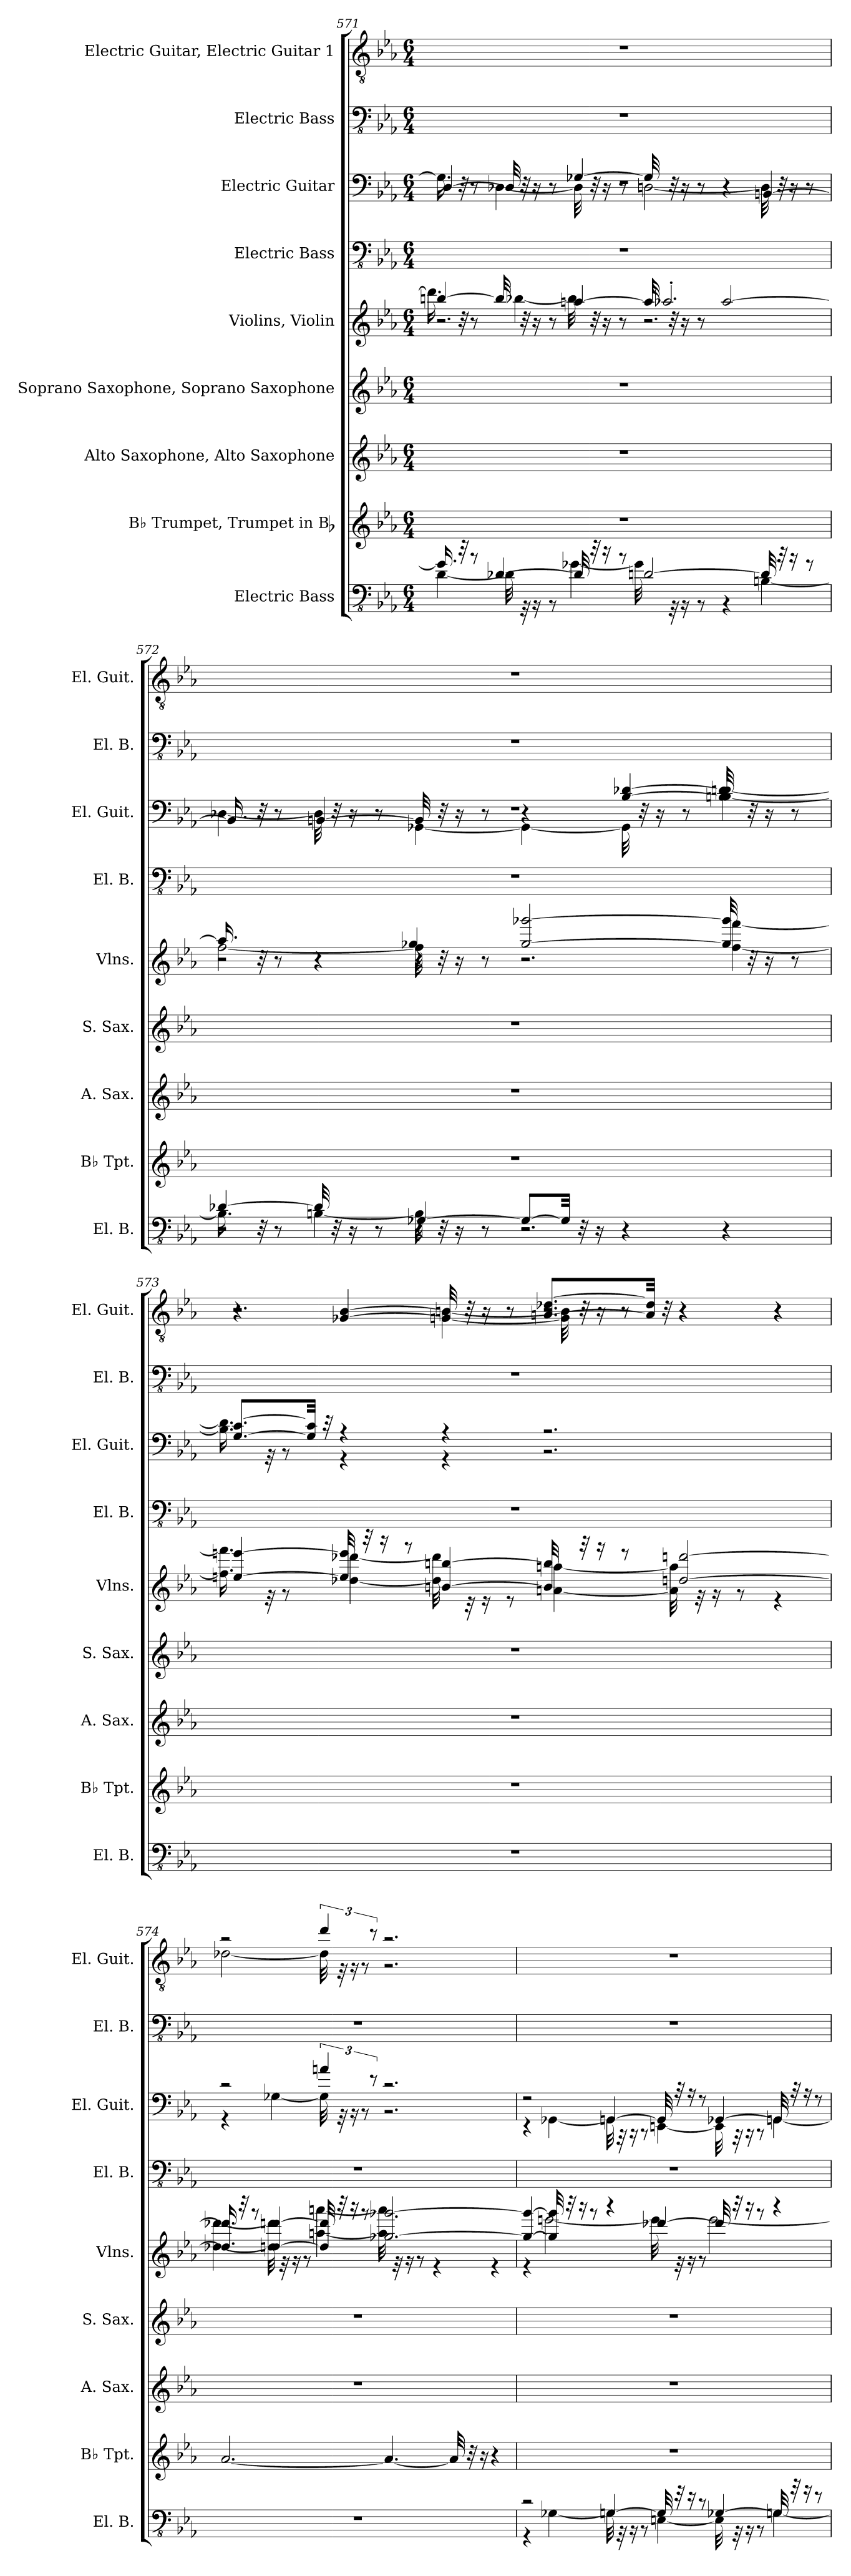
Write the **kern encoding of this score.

**kern	**kern	**kern	**kern	**kern	**kern	**kern	**kern	**kern
*part9	*part8	*part7	*part6	*part5	*part4	*part3	*part2	*part1
*staff9	*staff8	*staff7	*staff6	*staff5	*staff4	*staff3	*staff2	*staff1
*I"Electric Bass	*I"B♭ Trumpet, Trumpet in Bb	*I"Alto Saxophone, Alto Saxophone	*I"Soprano Saxophone, Soprano Saxophone	*I"Violins, Violin	*I"Electric Bass	*I"Electric Guitar	*I"Electric Bass	*I"Electric Guitar, Electric Guitar 1
*I'El. B.	*I'B♭ Tpt.	*I'A. Sax.	*I'S. Sax.	*I'Vlns.	*I'El. B.	*I'El. Guit.	*I'El. B.	*I'El. Guit.
!!LO:PB:g=z
*clefFv4	*clefG2	*clefG2	*clefG2	*clefG2	*clefFv4	*clefF4	*clefFv4	*clefGv2
*	*ITrd1c2	*ITrd5c9	*ITrd1c2	*	*	*	*	*
*k[b-e-a-]	*k[b-e-a-d-g-]	*k[b-e-a-d-g-c-]	*k[b-e-a-d-g-]	*k[b-e-a-]	*k[b-e-a-]	*k[b-e-a-]	*k[b-e-a-]	*k[b-e-a-]
*M6/4	*M6/4	*M6/4	*M6/4	*M6/4	*M6/4	*M6/4	*M6/4	*M6/4
=571	=571	=571	=571	=571	=571	=571	=571	=571
*^	*	*	*	*^	*	*^	*	*
*	*	*	*	*	*	*^	*	*	*^	*	*
16.G-/]	[4D\	1.r	1.r	1.r	[4bbn/	16.ddd\]	2.r	1.r	1.r	16.G-\]	[4D/	1.r	1.r
32r	.	.	.	.	.	32r	.	.	.	32r	.	.	.
8r	.	.	.	.	.	8r	.	.	.	8r	.	.	.
[4D-X/	32D\]	.	.	.	32bb/]	[4bb-X\	.	.	.	[4D-X\	32D/]	.	.
.	32r	.	.	.	32r	.	.	.	.	.	32r	.	.
.	16r	.	.	.	16r	.	.	.	.	.	16r	.	.
.	8r	.	.	.	8r	.	.	.	.	.	8r	.	.
32D-/]	[4G-X\	.	.	.	[4aan/	32bb-\]	.	.	.	32D-\]	[4G-X/	.	.
32r	.	.	.	.	.	32r	.	.	.	32r	.	.	.
16r	.	.	.	.	.	16r	.	.	.	16r	.	.	.
8r	.	.	.	.	.	8r	.	.	.	8r	.	.	.
[2Dn/	32G-\]	.	.	.	32aa/]	2.r	2.aa-X'/	.	.	[2Dn\	32G-/]	.	.
.	32r	.	.	.	32r	.	.	.	.	.	32r	.	.
.	16r	.	.	.	16r	.	.	.	.	.	16r	.	.
.	8r	.	.	.	8r	.	.	.	.	.	8r	.	.
.	4r	.	.	.	[2aa-/	.	.	.	.	.	4r	.	.
32D/]	[4BBn\	.	.	.	.	.	.	.	.	32D\]	[4BBn/	.	.
32r	.	.	.	.	.	.	.	.	.	32r	.	.	.
16r	.	.	.	.	.	.	.	.	.	16r	.	.	.
8r	.	.	.	.	.	.	.	.	.	8r	.	.	.
!!LO:PB:g=z
=572	=572	=572	=572	=572	=572	=572	=572	=572	=572	=572	=572	=572	=572
*	*^	*	*	*	*	*	*	*	*	*	*	*	*
[4D-X/	16.BB\]	2r	1.r	1.r	1.r	16.aa-/]	[2ff\	2r	1.r	1.r	[4D-X\	16.BB/]	1.r	1.r
.	32r	.	.	.	.	32r	.	.	.	.	.	32r	.	.
.	8r	.	.	.	.	8r	.	.	.	.	.	8r	.	.
32D-/]	[4BBn\	.	.	.	.	4r	.	.	.	.	32D-\]	[4BBn/	.	.
32r	.	.	.	.	.	.	.	.	.	.	32r	.	.	.
16r	.	.	.	.	.	.	.	.	.	.	16r	.	.	.
8r	.	.	.	.	.	.	.	.	.	.	8r	.	.	.
4r	32BB\]	[4GG-X/	.	.	.	4r	32ff\]	4gg-X/	.	.	[4GG-X\	32BB/]	.	.
.	32r	.	.	.	.	.	32r	.	.	.	.	32r	.	.
.	16r	.	.	.	.	.	16r	.	.	.	.	16r	.	.
.	8r	.	.	.	.	.	8r	.	.	.	.	8r	.	.
2.r	2.r	8GG-/L_	.	.	.	[2gg-/ [2ggg-X/	2r	2.r	.	.	4GG-\_	4r	.	.
.	.	32GG-/Jkk]	.	.	.	.	.	.	.	.	.	.	.	.
.	.	32r	.	.	.	.	.	.	.	.	.	.	.	.
.	.	16r	.	.	.	.	.	.	.	.	.	.	.	.
.	.	4r	.	.	.	.	.	.	.	.	32GG-\]	[4B-/ [4d-X/	.	.
.	.	.	.	.	.	.	.	.	.	.	32r	.	.	.
.	.	.	.	.	.	.	.	.	.	.	16r	.	.	.
.	.	.	.	.	.	.	.	.	.	.	8r	.	.	.
.	.	4r	.	.	.	32gg-/] 32ggg-/]	[4ff\ [4fff\	.	.	.	[4Bn\ [4dn\	32B-/] 32d-/]	.	.
.	.	.	.	.	.	32r	.	.	.	.	.	32r	.	.
.	.	.	.	.	.	16r	.	.	.	.	.	16r	.	.
.	.	.	.	.	.	8r	.	.	.	.	.	8r	.	.
*v	*v	*v	*	*	*	*	*v	*v	*	*	*v	*v	*	*
!!LO:PB:g=z
=573	=573	=573	=573	=573	=573	=573	=573	=573	=573	=573
*	*	*	*	*	*	*	*	*	*	*^
*	*	*	*	*	*	*	*	*	*	*	*^
1.r	1.r	1.r	1.r	[4een/ [4eeen/	16.ff\] 16.fff\]	1.r	[8.G/ [8.c/L	16.B\] 16.d\]	1.r	2.r	2r	4r
.	.	.	.	.	32r	.	.	32r	.	.	.	.
.	.	.	.	.	8r	.	.	8r	.	.	.	.
.	.	.	.	.	.	.	32G/] 32c/]Jkk	.	.	.	.	.
.	.	.	.	.	.	.	32r	.	.	.	.	.
.	.	.	.	32ee/] 32eee/]	[4dd-X\ [4ddd-X\	.	4r	4r	.	.	.	[4G-X/ [4B-/
.	.	.	.	32r	.	.	.	.	.	.	.	.
.	.	.	.	16r	.	.	.	.	.	.	.	.
.	.	.	.	8r	.	.	.	.	.	.	.	.
.	.	.	.	[4bn/ [4bbn/	32dd-\] 32ddd-\]	.	4r	4r	.	.	[4Gn\ [4Bn\	32G-/] 32B-/]
.	.	.	.	.	32r	.	.	.	.	.	.	32r
.	.	.	.	.	16r	.	.	.	.	.	.	16r
.	.	.	.	.	8r	.	.	.	.	.	.	8r
.	.	.	.	32b/] 32bb/]	[4an\ [4aan\	.	2.r	2.r	.	[8.An/ [8.d-X/L	32G\] 32B\]	2.r
.	.	.	.	32r	.	.	.	.	.	.	32r	.
.	.	.	.	16r	.	.	.	.	.	.	16r	.
.	.	.	.	8r	.	.	.	.	.	.	8r	.
.	.	.	.	.	.	.	.	.	.	32A/] 32d-/]Jkk	.	.
.	.	.	.	.	.	.	.	.	.	32r	.	.
.	.	.	.	[2ddn/ [2dddn/	32a\] 32aa\]	.	.	.	.	4r	4r	.
.	.	.	.	.	32r	.	.	.	.	.	.	.
.	.	.	.	.	16r	.	.	.	.	.	.	.
.	.	.	.	.	8r	.	.	.	.	.	.	.
.	.	.	.	.	4r	.	.	.	.	4r	4r	.
*	*	*	*	*	*	*	*	*	*	*	*v	*v
!!LO:PB:g=z
=574	=574	=574	=574	=574	=574	=574	=574	=574	=574	=574	=574
1.r	[2.g-/	1.r	1.r	16.dd/] 16.ddd/]	[4dd-X\ [4ddd-X\	1.r	2r	4r	1.r	2r	[2d-X\
.	.	.	.	32r	.	.	.	.	.	.	.
.	.	.	.	8r	.	.	.	.	.	.	.
.	.	.	.	[4ddn/ [4dddn/	32dd-\] 32ddd-\]	.	.	[4G-X\	.	.	.
.	.	.	.	.	32r	.	.	.	.	.	.
.	.	.	.	.	16r	.	.	.	.	.	.
.	.	.	.	.	8r	.	.	.	.	.	.
.	.	.	.	32dd/] 32ddd/]	[4aan\ [4aaan\	.	6an/	32G-\]	.	6dd/	32d-\]
.	.	.	.	32r	.	.	.	32r	.	.	32r
.	.	.	.	16r	.	.	.	16r	.	.	16r
.	.	.	.	8r	.	.	.	8r	.	.	8r
.	.	.	.	.	.	.	12r	.	.	12r	.
.	4.g-/_	.	.	[2.gg-X/ [2.ggg-X/	32aa\] 32aaa\]	.	2.r	2.r	.	2.r	2.r
.	.	.	.	.	32r	.	.	.	.	.	.
.	.	.	.	.	16r	.	.	.	.	.	.
.	.	.	.	.	8r	.	.	.	.	.	.
.	.	.	.	.	4r	.	.	.	.	.	.
.	32g-/]	.	.	.	.	.	.	.	.	.	.
.	32r	.	.	.	.	.	.	.	.	.	.
.	16r	.	.	.	.	.	.	.	.	.	.
.	4r	.	.	.	4r	.	.	.	.	.	.
*	*	*	*	*	*	*	*	*	*	*v	*v
!!LO:PB:g=z
=575	=575	=575	=575	=575	=575	=575	=575	=575	=575	=575
*^	*	*	*	*	*	*	*	*	*	*
2r	4r	1.r	1.r	1.r	4gg-/_ 4ggg-/_	4r	1.r	2r	4r	1.r	1.r
.	[4GG-X\	.	.	.	32gg-/] 32ggg-/]	[2eeen\	.	.	[4GG-X\	.	.
.	.	.	.	.	32r	.	.	.	.	.	.
.	.	.	.	.	16r	.	.	.	.	.	.
.	.	.	.	.	8r	.	.	.	.	.	.
[4GGn/	32GG-\]	.	.	.	4r	.	.	[4GGn/	32GG-\]	.	.
.	32r	.	.	.	.	.	.	.	32r	.	.
.	16r	.	.	.	.	.	.	.	16r	.	.
.	8r	.	.	.	.	.	.	.	8r	.	.
32GG/]	[4EEn\	.	.	.	[4ddd-X/	32eee\]	.	32GG/]	[4EEn\	.	.
32r	.	.	.	.	.	32r	.	32r	.	.	.
16r	.	.	.	.	.	16r	.	16r	.	.	.
8r	.	.	.	.	.	8r	.	8r	.	.	.
[4GG-X/	32EE\]	.	.	.	32ddd-/]	[2eee\	.	[4GG-X/	32EE\]	.	.
.	32r	.	.	.	32r	.	.	.	32r	.	.
.	16r	.	.	.	16r	.	.	.	16r	.	.
.	8r	.	.	.	8r	.	.	.	8r	.	.
32GG-/]	[4GGn\	.	.	.	4r	.	.	32GG-/]	[4GGn\	.	.
32r	.	.	.	.	.	.	.	32r	.	.	.
16r	.	.	.	.	.	.	.	16r	.	.	.
8r	.	.	.	.	.	.	.	8r	.	.	.
*v	*v	*	*	*	*v	*v	*	*v	*v	*	*
=	=	=	=	=	=	=	=	=
*-	*-	*-	*-	*-	*-	*-	*-	*-
